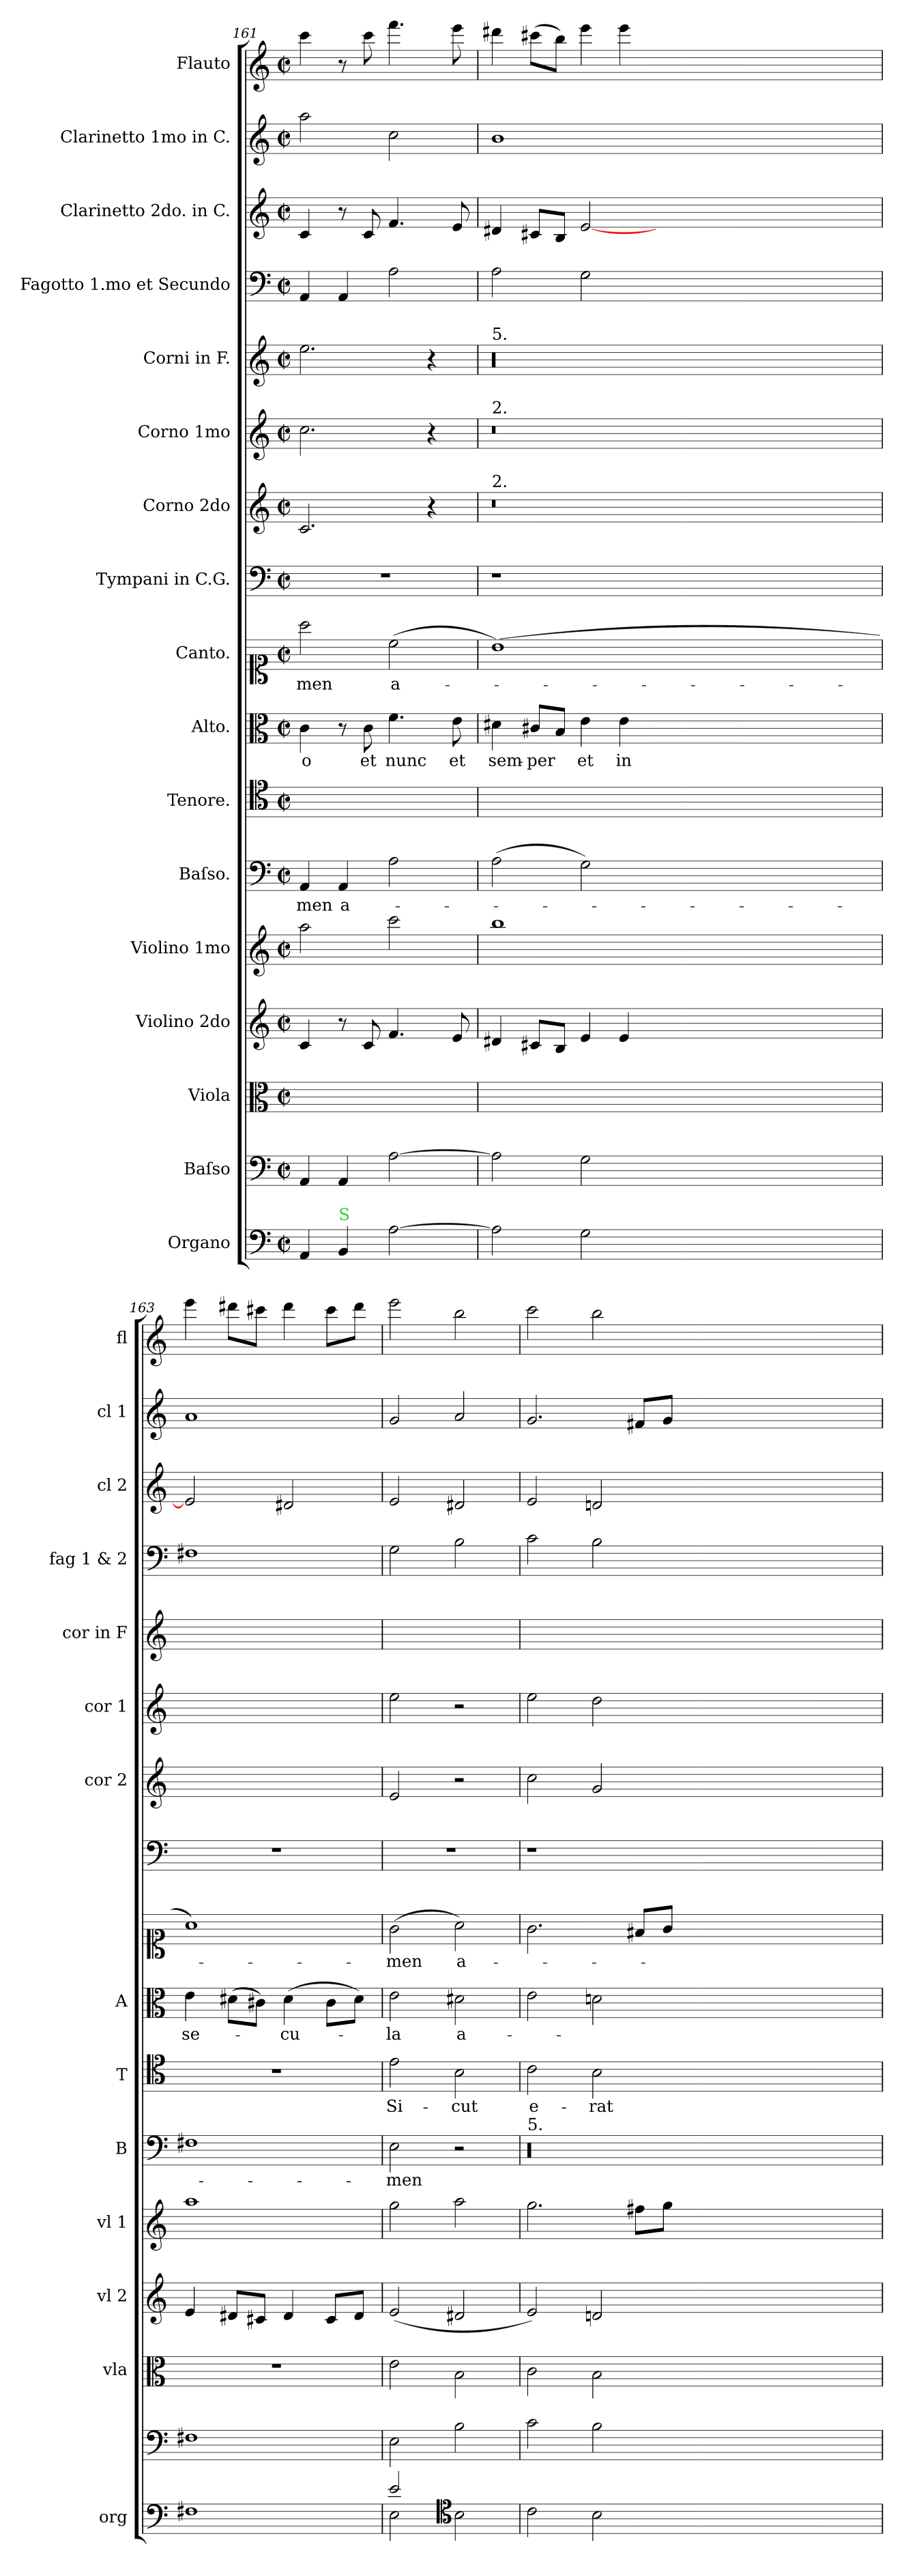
**kern	**kern	**kern	**kern	**kern	**kern	**text	**kern	**text	**kern	**text	**kern	**text	**kern	**kern	**kern	**kern	**kern	**kern	**kern	**kern
*part17	*part16	*part15	*part14	*part13	*part12	*part12	*part11	*part11	*part10	*part10	*part9	*part9	*part8	*part7	*part6	*part5	*part4	*part3	*part2	*part1
*staff17	*staff16	*staff15	*staff14	*staff13	*staff12	*staff12	*staff11	*staff11	*staff10	*staff10	*staff9	*staff9	*staff8	*staff7	*staff6	*staff5	*staff4	*staff3	*staff2	*staff1
*I"Organo	*I"Baſso	*I"Viola	*I"Violino 2do	*I"Violino 1mo	*I"Baſso.	*	*I"Tenore.	*	*I"Alto.	*	*I"Canto.	*	*I"Tympani in C.G.	*I"Corno 2do	*I"Corno 1mo	*I"Corni in F.	*I"Fagotto 1.mo et Secundo	*I"Clarinetto 2do. in C.	*I"Clarinetto 1mo in C.	*I"Flauto
*I'org	*	*I'vla	*I'vl 2	*I'vl 1	*I'B	*	*I'T	*	*I'A	*	*	*	*	*I'cor 2	*I'cor 1	*I'cor in F	*I'fag 1 & 2	*I'cl 2	*I'cl 1	*I'fl
*clefF4	*clefF4	*clefC3	*clefG2	*clefG2	*clefF4	*	*clefC4	*	*clefC3	*	*clefC1	*	*clefF4	*clefG2	*clefG2	*clefG2	*clefF4	*clefG2	*clefG2	*clefG2
*	*	*	*	*	*	*	*	*	*	*	*	*	*	*	*	*ITrd4c7	*	*	*	*
*k[]	*k[]	*k[]	*k[]	*k[]	*k[]	*	*k[]	*	*k[]	*	*k[]	*	*k[]	*k[]	*k[]	*k[b-]	*k[]	*k[]	*k[]	*k[]
*C:	*C:	*C:	*C:	*C:	*C:	*	*C:	*	*C:	*	*C:	*	*C:	*C:	*C:	*	*C:	*C:	*C:	*C:
*M2/2	*M2/2	*M2/2	*M2/2	*M2/2	*M2/2	*	*M2/2	*	*M2/2	*	*M2/2	*	*M2/2	*M2/2	*M2/2	*M2/2	*M2/2	*M2/2	*M2/2	*M2/2
*met(c|)	*met(c|)	*met(c|)	*met(c|)	*met(c|)	*met(c|)	*	*met(c|)	*	*met(c|)	*	*met(c|)	*	*met(c|)	*met(c|)	*met(c|)	*met(c|)	*met(c|)	*met(c|)	*met(c|)	*met(c|)
=161	=161	=161	=161	=161	=161	=161	=161	=161	=161	=161	=161	=161	=161	=161	=161	=161	=161	=161	=161	=161
4AA/	4AA/	1ryy	4c/	2aa\	4AA/	-men	1ryy	.	4c\	-o	2aa\	-men	1r	2.c/	2.cc\	2.a\	4AA/	4c/	2aa\	4ccc\
!LO:TX:a:color=limegreen:t=S	!	!	!	!	!	!	!	!	!	!	!	!	!	!	!	!	!	!	!	!
4BB/	4AA/	.	8r	.	4AA/	a-	.	.	8r	.	.	.	.	.	.	.	4AA/	8r	.	8r
.	.	.	8c/	.	.	.	.	.	8c\	et	.	.	.	.	.	.	.	8c/	.	8ccc\
[2A\	[2A\	.	4.f/	2ccc\	2A\	.	.	.	4.f\	nunc	(2cc\	a-	.	.	.	.	2A\	4.f/	2cc\	4.fff\
.	.	.	.	.	.	.	.	.	.	.	.	.	.	4r	4r	4r	.	.	.	.
.	.	.	8e/	.	.	.	.	.	8e\	et	.	.	.	.	.	.	.	8e/	.	8eee\
=162	=162	=162	=162	=162	=162	=162	=162	=162	=162	=162	=162	=162	=162	=162	=162	=162	=162	=162	=162	=162
!	!	!	!	!	!	!	!	!	!	!	!	!	!	!	!	!LO:TX:a:t=5.	!	!	!	!
!	!	!	!	!	!	!	!	!	!	!	!	!	!	!	!LO:TX:a:t=2.	!	!	!	!	!
!	!	!	!	!	!	!	!	!	!	!	!	!	!	!LO:TX:a:t=2.	!	!	!	!	!	!
2A\]	2A\]	00ryy	4d#X/	1bb\	(2A\	.	00ryy	.	4d#X\	sem-	(1b\)	.	1r	0r	0r	00r	2A\	4d#X/	1b\	4ddd#X\
.	.	.	8c#X/L	.	.	.	.	.	8c#X/L	-per	.	.	.	.	.	.	.	8c#X/L	.	(8ccc#X\L
.	.	.	8B/J	.	.	.	.	.	8B/J	.	.	.	.	.	.	.	.	8B/J	.	8bb\J)
2G\	2G\	.	4e/	.	2G\)	.	.	.	4e\	et	.	.	.	.	.	.	2G\	[2e/	.	4eee\
.	.	.	4e/	.	.	.	.	.	4e\	in	.	.	.	.	.	.	.	.	.	4eee\
0.ryy	0.ryy	.	0.ryy	0.ryy	0.ryy	.	.	.	0.ryy	.	0.ryy	.	0.ryy	.	.	.	0.ryy	0.ryy	0.ryy	0.ryy
.	.	.	.	.	.	.	.	.	.	.	.	.	.	0ryy	0ryy	.	.	.	.	.
=163	=163	=163	=163	=163	=163	=163	=163	=163	=163	=163	=163	=163	=163	=163	=163	=163	=163	=163	=163	=163
1F#X\	1F#X\	1r	4e/	1aa\	1F#X\	.	1r	.	4e\	se-	1a\)	.	1r	1ryy	1ryy	1ryy	1F#X\	2e/]	1a/	4eee\
.	.	.	8d#X/L	.	.	.	.	.	(8d#X\L	.	.	.	.	.	.	.	.	.	.	8ddd#X\L
.	.	.	8c#X/J	.	.	.	.	.	8c#X\J)	.	.	.	.	.	.	.	.	.	.	8ccc#X\J
.	.	.	4d#/	.	.	.	.	.	(4d#\	-cu-	.	.	.	.	.	.	.	2d#X/	.	4ddd#\
.	.	.	8c#/L	.	.	.	.	.	8c#\L	.	.	.	.	.	.	.	.	.	.	8ccc#\L
.	.	.	8d#/J	.	.	.	.	.	8d#\J)	.	.	.	.	.	.	.	.	.	.	8ddd#\J
=164	=164	=164	=164	=164	=164	=164	=164	=164	=164	=164	=164	=164	=164	=164	=164	=164	=164	=164	=164	=164
*^	*	*	*	*	*	*	*	*	*	*	*	*	*	*	*	*	*	*	*	*
2e/	2E\	2E\	2e\	(2e/	2gg\	2E\	-men	2e\	Si-	2e\	-la	(2g\	-men	1r	2e/	2ee\	1ryy	2G\	2e/	2g/	2eee\
*clefC4	*	*	*	*	*	*	*	*	*	*	*	*	*	*	*	*	*	*	*	*	*
2B\	2ryy	2B\	2B\	2d#X/	2aa\	2r	.	2B\	-cut	2d#X\	a-	2a\)	a-	.	2r	2r	.	2B\	2d#X/	2a/	2bb\
=165	=165	=165	=165	=165	=165	=165	=165	=165	=165	=165	=165	=165	=165	=165	=165	=165	=165	=165	=165	=165	=165
!	!	!	!	!	!	!LO:TX:a:t=5.	!	!	!	!	!	!	!	!	!	!	!	!	!	!	!
*v	*v	*	*	*	*	*	*	*	*	*	*	*	*	*	*	*	*	*	*	*	*
2c\	2c\	2c\	2e/)	2.gg\	00r	.	2c\	e-	2e\	.	2.g\	.	1r	2cc\	2ee\	00ryy	2c\	2e/	2.g/	2ccc\
2B\	2B\	2B\	2dn/	.	.	.	2B\	-rat	2dn\	.	.	.	.	2g/	2dd\	.	2B\	2dn/	.	2bb\
.	.	.	.	8ff#X\L	.	.	.	.	.	.	8f#X/L	.	.	.	.	.	.	.	8f#X/L	.
.	.	.	.	8gg\J	.	.	.	.	.	.	8g/J	.	.	.	.	.	.	.	8g/J	.
0.ryy	0.ryy	0.ryy	0.ryy	0.ryy	.	.	0.ryy	.	0.ryy	.	0.ryy	.	0.ryy	0.ryy	0.ryy	.	0.ryy	0.ryy	0.ryy	0.ryy
=	=	=	=	=	=	=	=	=	=	=	=	=	=	=	=	=	=	=	=	=
*-	*-	*-	*-	*-	*-	*-	*-	*-	*-	*-	*-	*-	*-	*-	*-	*-	*-	*-	*-	*-
